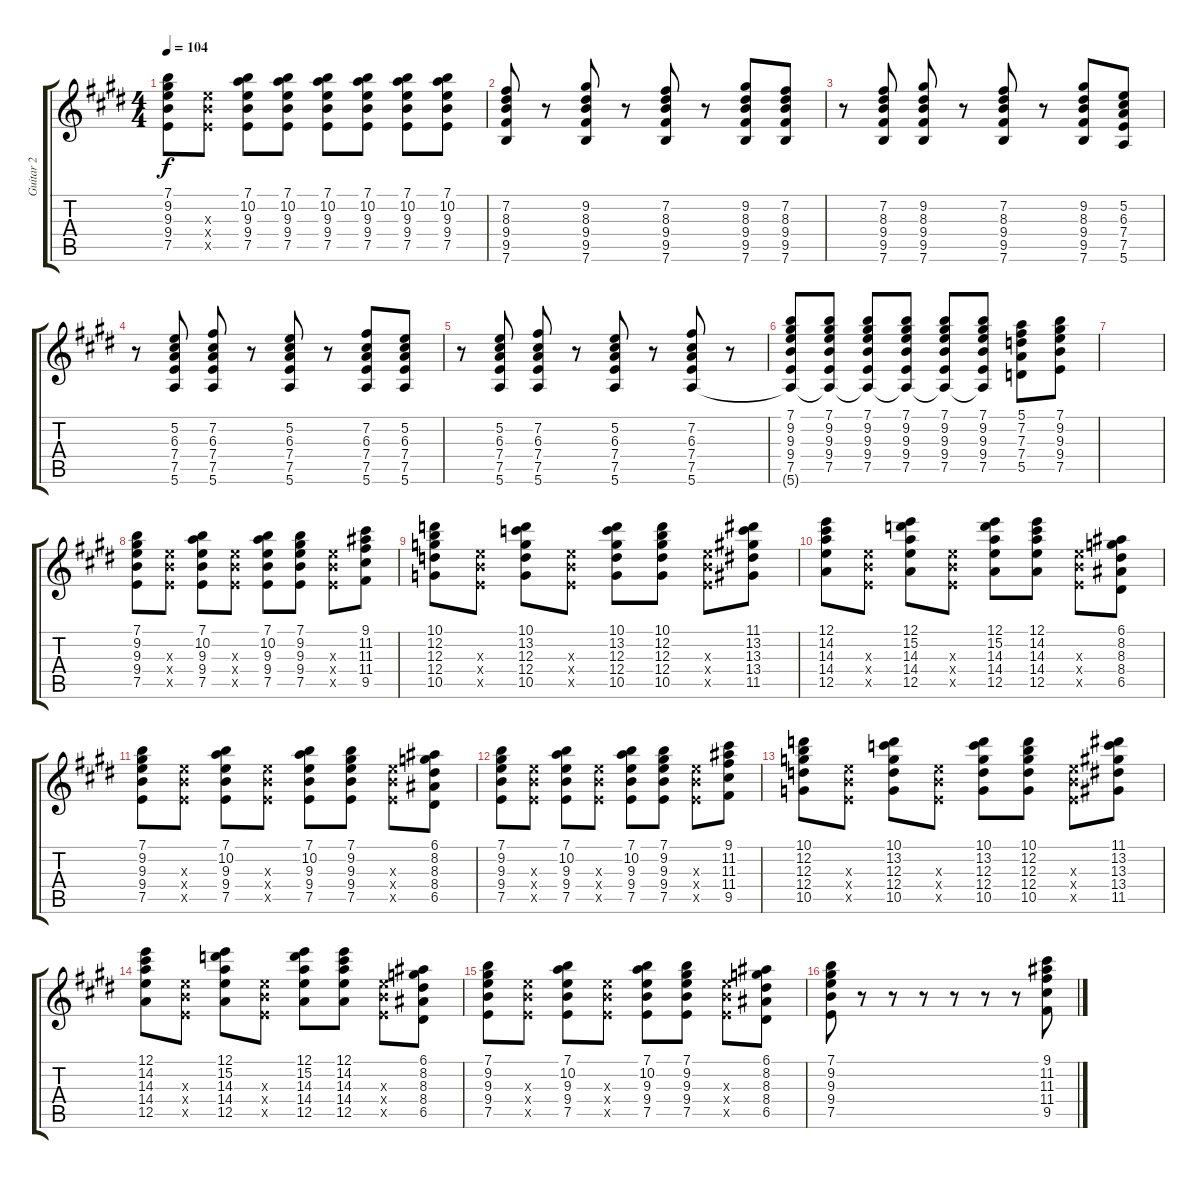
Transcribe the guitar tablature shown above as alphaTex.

\track ("Guitar 2" "Guitar 2") {instrument overdrivenguitar}
\staff {score tabs}
\tuning (E4 B3 G3 D3 A2 E2) {hide}
\ts (4 4)
\tempo 104
\clef g2
\ks e
(7.1 9.2 9.3 9.4 7.5).8{dy f} (9.3{x} 9.4{x} 7.5{x}).8 (7.1 10.2 9.3 9.4 7.5).8 (7.1 10.2 9.3 9.4 7.5).8 (7.1 10.2 9.3 9.4 7.5).8 (7.1 10.2 9.3 9.4 7.5).8 (7.1 10.2 9.3 9.4 7.5).8 (7.1 10.2 9.3 9.4 7.5).8 |
(7.2 8.3 9.4 9.5 7.6).8 r.8 (9.2 8.3 9.4 9.5 7.6).8 r.8 (7.2 8.3 9.4 9.5 7.6).8 r.8 (9.2 8.3 9.4 9.5 7.6).8 (7.2 8.3 9.4 9.5 7.6).8 |
r.8 (7.2 8.3 9.4 9.5 7.6).8 (9.2 8.3 9.4 9.5 7.6).8 r.8 (7.2 8.3 9.4 9.5 7.6).8 r.8 (9.2 8.3 9.4 9.5 7.6).8 (5.2 6.3 7.4 7.5 5.6).8 |
r.8 (5.2 6.3 7.4 7.5 5.6).8 (7.2 6.3 7.4 7.5 5.6).8 r.8 (5.2 6.3 7.4 7.5 5.6).8 r.8 (7.2 6.3 7.4 7.5 5.6).8 (5.2 6.3 7.4 7.5 5.6).8 |
r.8 (5.2 6.3 7.4 7.5 5.6).8 (7.2 6.3 7.4 7.5 5.6).8 r.8 (5.2 6.3 7.4 7.5 5.6).8 r.8 (7.2 6.3 7.4 7.5 5.6).8 r.8 |
(7.1 9.2 9.3 9.4 7.5 5.6{t}).8 (7.1 9.2 9.3 9.4 7.5 5.6{t}).8 (7.1 9.2 9.3 9.4 7.5 5.6{t}).8 (7.1 9.2 9.3 9.4 7.5 5.6{t}).8 (7.1 9.2 9.3 9.4 7.5 5.6{t}).8 (7.1 9.2 9.3 9.4 7.5 5.6{t}).8 (5.1 7.2 7.3 7.4 5.5).8 (7.1 9.2 9.3 9.4 7.5).8 |
|
(7.1 9.2 9.3 9.4 7.5).8 (9.3{x} 9.4{x} 7.5{x}).8 (7.1 10.2 9.3 9.4 7.5).8 (9.3{x} 9.4{x} 7.5{x}).8 (7.1 10.2 9.3 9.4 7.5).8 (7.1 9.2 9.3 9.4 7.5).8 (9.3{x} 9.4{x} 7.5{x}).8 (9.1 11.2 11.3 11.4 9.5).8 |
(10.1 12.2 12.3 12.4 10.5).8 (9.3{x} 9.4{x} 7.5{x}).8 (10.1 13.2 12.3 12.4 10.5).8 (9.3{x} 9.4{x} 7.5{x}).8 (10.1 13.2 12.3 12.4 10.5).8 (10.1 12.2 12.3 12.4 10.5).8 (9.3{x} 9.4{x} 7.5{x}).8 (11.1 13.2 13.3 13.4 11.5).8 |
(12.1 14.2 14.3 14.4 12.5).8 (9.3{x} 9.4{x} 7.5{x}).8 (12.1 15.2 14.3 14.4 12.5).8 (9.3{x} 9.4{x} 7.5{x}).8 (12.1 15.2 14.3 14.4 12.5).8 (12.1 14.2 14.3 14.4 12.5).8 (9.3{x} 9.4{x} 7.5{x}).8 (6.1 8.2 8.3 8.4 6.5).8 |
(7.1 9.2 9.3 9.4 7.5).8 (9.3{x} 9.4{x} 7.5{x}).8 (7.1 10.2 9.3 9.4 7.5).8 (9.3{x} 9.4{x} 7.5{x}).8 (7.1 10.2 9.3 9.4 7.5).8 (7.1 9.2 9.3 9.4 7.5).8 (9.3{x} 9.4{x} 7.5{x}).8 (6.1 8.2 8.3 8.4 6.5).8 |
(7.1 9.2 9.3 9.4 7.5).8 (9.3{x} 9.4{x} 7.5{x}).8 (7.1 10.2 9.3 9.4 7.5).8 (9.3{x} 9.4{x} 7.5{x}).8 (7.1 10.2 9.3 9.4 7.5).8 (7.1 9.2 9.3 9.4 7.5).8 (9.3{x} 9.4{x} 7.5{x}).8 (9.1 11.2 11.3 11.4 9.5).8 |
(10.1 12.2 12.3 12.4 10.5).8 (9.3{x} 9.4{x} 7.5{x}).8 (10.1 13.2 12.3 12.4 10.5).8 (9.3{x} 9.4{x} 7.5{x}).8 (10.1 13.2 12.3 12.4 10.5).8 (10.1 12.2 12.3 12.4 10.5).8 (9.3{x} 9.4{x} 7.5{x}).8 (11.1 13.2 13.3 13.4 11.5).8 |
(12.1 14.2 14.3 14.4 12.5).8 (9.3{x} 9.4{x} 7.5{x}).8 (12.1 15.2 14.3 14.4 12.5).8 (9.3{x} 9.4{x} 7.5{x}).8 (12.1 15.2 14.3 14.4 12.5).8 (12.1 14.2 14.3 14.4 12.5).8 (9.3{x} 9.4{x} 7.5{x}).8 (6.1 8.2 8.3 8.4 6.5).8 |
(7.1 9.2 9.3 9.4 7.5).8 (9.3{x} 9.4{x} 7.5{x}).8 (7.1 10.2 9.3 9.4 7.5).8 (9.3{x} 9.4{x} 7.5{x}).8 (7.1 10.2 9.3 9.4 7.5).8 (7.1 9.2 9.3 9.4 7.5).8 (9.3{x} 9.4{x} 7.5{x}).8 (6.1 8.2 8.3 8.4 6.5).8 |
(7.1 9.2 9.3 9.4 7.5).8 r.8 r.8 r.8 r.8 r.8 r.8 (9.1 11.2 11.3 11.4 9.5).8
